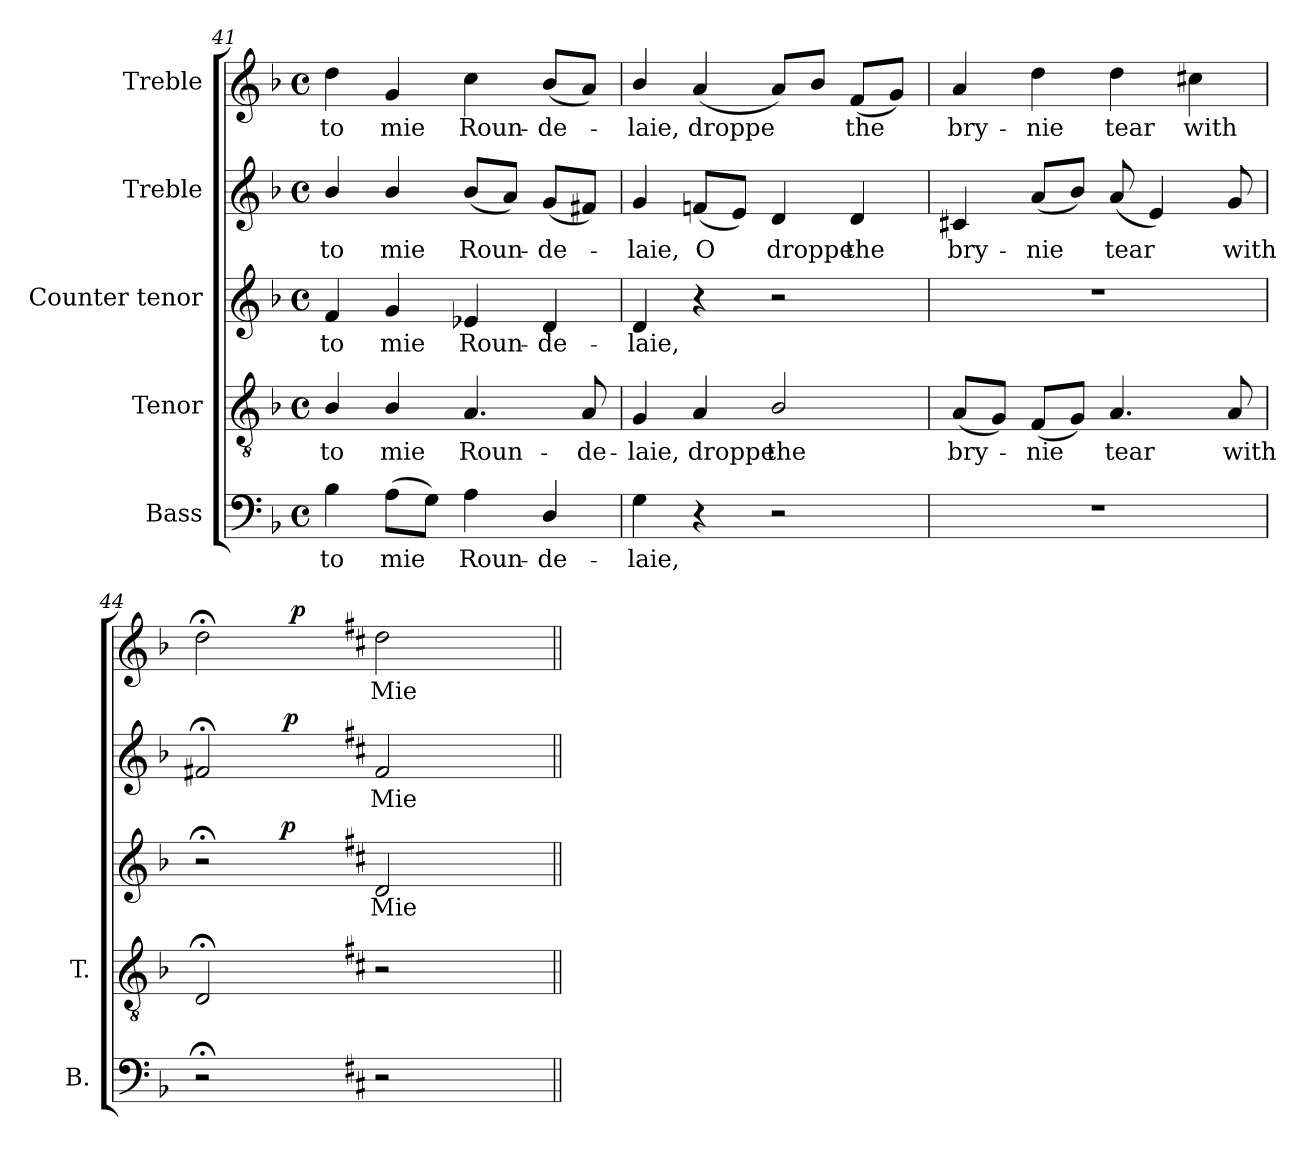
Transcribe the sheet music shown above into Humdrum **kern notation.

**kern	**text	**kern	**text	**kern	**text	**dynam	**kern	**text	**dynam	**kern	**text	**dynam
*part5	*part5	*part4	*part4	*part3	*part3	*part3	*part2	*part2	*part2	*part1	*part1	*part1
*staff5	*staff5	*staff4	*staff4	*staff3	*staff3	*staff3	*staff2	*staff2	*staff2	*staff1	*staff1	*staff1
*I"Bass	*	*I"Tenor	*	*I"Counter tenor	*	*	*I"Treble	*	*	*I"Treble	*	*
*I'B.	*	*I'T.	*	*	*	*	*	*	*	*	*	*
*clefF4	*	*clefGv2	*	*clefG2	*	*	*clefG2	*	*	*clefG2	*	*
*	*	*ITrd7c12	*	*	*	*	*	*	*	*	*	*
*k[b-]	*	*k[b-]	*	*k[b-]	*	*	*k[b-]	*	*	*k[b-]	*	*
*F:	*	*F:	*	*F:	*	*	*F:	*	*	*F:	*	*
*M4/4	*	*M4/4	*	*M4/4	*	*	*M4/4	*	*	*M4/4	*	*
*met(c)	*	*met(c)	*	*met(c)	*	*	*met(c)	*	*	*met(c)	*	*
=41	=41	=41	=41	=41	=41	=41	=41	=41	=41	=41	=41	=41
!	!LO:LY:b:color=#000000	!	!	!	!	!	!	!	!	!	!	!
!	!	!	!LO:LY:b:color=#000000	!	!	!	!	!	!	!	!	!
!	!	!	!	!	!LO:LY:b:color=#000000	!	!	!	!	!	!	!
!	!	!	!	!	!	!	!	!LO:LY:b:color=#000000	!	!	!	!
!	!	!	!	!	!	!	!	!	!	!	!LO:LY:b:color=#000000	!
4B-i\	-to	4BB-i/	-to	4fi/	-to	.	4b-i/	-to	.	4ddi\	-to	.
!	!LO:LY:b:color=#000000	!	!	!	!	!	!	!	!	!	!	!
!	!	!	!LO:LY:b:color=#000000	!	!	!	!	!	!	!	!	!
!	!	!	!	!	!LO:LY:b:color=#000000	!	!	!	!	!	!	!
!	!	!	!	!	!	!	!	!LO:LY:b:color=#000000	!	!	!	!
!	!	!	!	!	!	!	!	!	!	!	!LO:LY:b:color=#000000	!
(8Ai\L	mie	4BB-i/	mie	4gi/	mie	.	4b-i/	mie	.	4gi/	mie	.
8Gi\J)	.	.	.	.	.	.	.	.	.	.	.	.
!	!LO:LY:b:color=#000000	!	!	!	!	!	!	!	!	!	!	!
!	!	!	!LO:LY:b:color=#000000	!	!	!	!	!	!	!	!	!
!	!	!	!	!	!LO:LY:b:color=#000000	!	!	!	!	!	!	!
!	!	!	!	!	!	!	!	!LO:LY:b:color=#000000	!	!	!	!
!	!	!	!	!	!	!	!	!	!	!	!LO:LY:b:color=#000000	!
4Ai\	Roun-	4.AAi/	Roun-	4e-Xi/	Roun-	.	(8b-i/L	Roun-	.	4cci\	Roun-	.
.	.	.	.	.	.	.	8ai/J)	.	.	.	.	.
!	!LO:LY:b:color=#000000	!	!	!	!	!	!	!	!	!	!	!
!	!	!	!	!	!LO:LY:b:color=#000000	!	!	!	!	!	!	!
!	!	!	!	!	!	!	!	!LO:LY:b:color=#000000	!	!	!	!
!	!	!	!	!	!	!	!	!	!	!	!LO:LY:b:color=#000000	!
4Di/	-de-	.	.	4di/	-de-	.	(8gi/L	-de-	.	(8b-i/L	-de-	.
!	!	!	!LO:LY:b:color=#000000	!	!	!	!	!	!	!	!	!
.	.	8AAi/	-de-	.	.	.	8f#Xi/J)	.	.	8ai/J)	.	.
=42	=42	=42	=42	=42	=42	=42	=42	=42	=42	=42	=42	=42
!	!LO:LY:b:color=#000000	!	!	!	!	!	!	!	!	!	!	!
!	!	!	!LO:LY:b:color=#000000	!	!	!	!	!	!	!	!	!
!	!	!	!	!	!LO:LY:b:color=#000000	!	!	!	!	!	!	!
!	!	!	!	!	!	!	!	!LO:LY:b:color=#000000	!	!	!	!
!	!	!	!	!	!	!	!	!	!	!	!LO:LY:b:color=#000000	!
4Gi\	-laie,	4GGi/	-laie,	4di/	-laie,	.	4gi/	-laie,	.	4b-i/	-laie,	.
!	!	!	!LO:LY:b:color=#000000	!	!	!	!	!	!	!	!	!
!	!	!	!	!	!	!	!	!LO:LY:b:color=#000000	!	!	!	!
!	!	!	!	!	!	!	!	!	!	!	!LO:LY:b:color=#000000	!
4r	.	4AAi/	droppe	4r	.	.	(8fni/L	O	.	(4ai/	droppe	.
.	.	.	.	.	.	.	8ei/J)	.	.	.	.	.
!	!	!	!LO:LY:b:color=#000000	!	!	!	!	!	!	!	!	!
!	!	!	!	!	!	!	!	!LO:LY:b:color=#000000	!	!	!	!
2r	.	2BB-i/	the	2r	.	.	4di/	droppe	.	8ai/L)	.	.
.	.	.	.	.	.	.	.	.	.	8b-i/J	.	.
!	!	!	!	!	!	!	!	!LO:LY:b:color=#000000	!	!	!	!
!	!	!	!	!	!	!	!	!	!	!	!LO:LY:b:color=#000000	!
.	.	.	.	.	.	.	4di/	the	.	(8fi/L	the	.
.	.	.	.	.	.	.	.	.	.	8gi/J)	.	.
=43	=43	=43	=43	=43	=43	=43	=43	=43	=43	=43	=43	=43
!	!	!	!LO:LY:b:color=#000000	!	!	!	!	!	!	!	!	!
!	!	!	!	!	!	!	!	!LO:LY:b:color=#000000	!	!	!	!
!	!	!	!	!	!	!	!	!	!	!	!LO:LY:b:color=#000000	!
1r	.	(8AAi/L	bry-	1r	.	.	4c#Xi/	bry-	.	4ai/	bry-	.
.	.	8GGi/J)	.	.	.	.	.	.	.	.	.	.
!	!	!	!LO:LY:b:color=#000000	!	!	!	!	!	!	!	!	!
!	!	!	!	!	!	!	!	!LO:LY:b:color=#000000	!	!	!	!
!	!	!	!	!	!	!	!	!	!	!	!LO:LY:b:color=#000000	!
.	.	(8FFi/L	-nie	.	.	.	(8ai/L	-nie	.	4ddi\	-nie	.
.	.	8GGi/J)	.	.	.	.	8b-i/J)	.	.	.	.	.
!	!	!	!LO:LY:b:color=#000000	!	!	!	!	!	!	!	!	!
!	!	!	!	!	!	!	!	!LO:LY:b:color=#000000	!	!	!	!
!	!	!	!	!	!	!	!	!	!	!	!LO:LY:b:color=#000000	!
.	.	4.AAi/	tear	.	.	.	(8ai/	tear	.	4ddi\	tear	.
.	.	.	.	.	.	.	4ei/)	.	.	.	.	.
!	!	!	!	!	!	!	!	!	!	!	!LO:LY:b:color=#000000	!
.	.	.	.	.	.	.	.	.	.	4cc#Xi\	with	.
!	!	!	!LO:LY:b:color=#000000	!	!	!	!	!	!	!	!	!
!	!	!	!	!	!	!	!	!LO:LY:b:color=#000000	!	!	!	!
.	.	8AAi/	with	.	.	.	8gi/	with	.	.	.	.
=44	=44	=44	=44	=44	=44	=44	=44	=44	=44	=44	=44	=44
*	*	*	*	*^	*	*	*^	*	*	*^	*	*
2r;	.	2DD;i/	.	2r;	4ryy	.	.	2f#X;i/	4ryy	.	.	2dd;i\	4ryy	.	.
.	.	.	.	.	32ryy	.	.	.	32ryy	.	.	.	32ryy	.	.
.	.	.	.	.	256ryy	.	.	.	256..ryy	.	.	.	128...ryy	.	.
.	.	.	.	.	1024ryy	.	.	.	.	.	.	.	.	.	.
.	.	.	.	.	2ryy	.	p	.	.	.	.	.	.	.	.
.	.	.	.	.	.	.	.	.	2ryy	.	p	.	.	.	.
.	.	.	.	.	.	.	.	.	.	.	.	.	2ryy	.	p
*k[f#c#]	*	*k[f#c#]	*	*k[f#c#]	*	*	*	*k[f#c#]	*	*	*	*k[f#c#]	*	*	*
*D:	*	*D:	*	*D:	*	*	*	*D:	*	*	*	*D:	*	*	*
!	!	!	!	!	!	!LO:LY:b:color=#000000	!	!	!	!	!	!	!	!	!
!	!	!	!	!	!	!	!	!	!	!LO:LY:b:color=#000000	!	!	!	!	!
!	!	!	!	!	!	!	!	!	!	!	!	!	!	!LO:LY:b:color=#000000	!
2r	.	2r	.	2di/	.	Mie	.	2f#i/	.	Mie	.	2ddi\	.	Mie	.
.	.	.	.	.	8ryy	.	.	.	.	.	.	.	.	.	.
.	.	.	.	.	.	.	.	.	8ryy	.	.	.	.	.	.
.	.	.	.	.	.	.	.	.	.	.	.	.	8ryy	.	.
.	.	.	.	.	16ryy	.	.	.	.	.	.	.	.	.	.
.	.	.	.	.	.	.	.	.	16ryy	.	.	.	.	.	.
.	.	.	.	.	.	.	.	.	.	.	.	.	16ryy	.	.
.	.	.	.	.	64ryy	.	.	.	.	.	.	.	.	.	.
.	.	.	.	.	.	.	.	.	64ryy	.	.	.	.	.	.
.	.	.	.	.	.	.	.	.	.	.	.	.	64ryy	.	.
.	.	.	.	.	128ryy	.	.	.	.	.	.	.	.	.	.
.	.	.	.	.	.	.	.	.	128ryy	.	.	.	.	.	.
.	.	.	.	.	512.ryy	.	.	.	.	.	.	.	.	.	.
.	.	.	.	.	.	.	.	.	1024ryy	.	.	.	1024ryy	.	.
*	*	*	*	*v	*v	*	*	*	*	*	*	*v	*v	*	*
*	*	*	*	*	*	*	*v	*v	*	*	*	*	*
=||	=||	=||	=||	=||	=||	=||	=||	=||	=||	=||	=||	=||
*-	*-	*-	*-	*-	*-	*-	*-	*-	*-	*-	*-	*-
